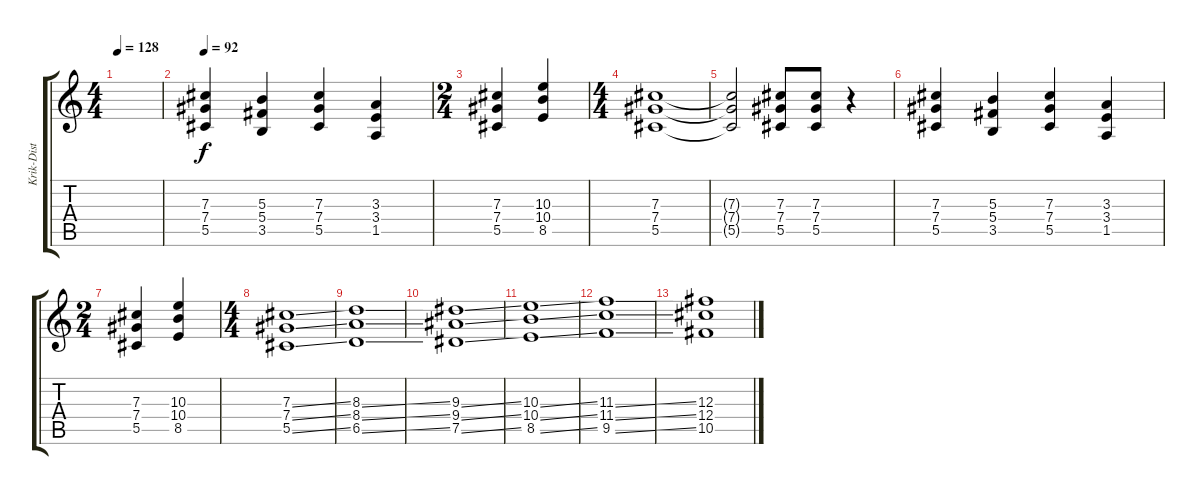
\track ("Krik-Dist" "Krik-Dist") {instrument distortionguitar}
\staff {score tabs}
\tuning (Eb4 Bb3 Gb3 Db3 Ab2 Eb2) {hide}
\ts (4 4)
\tempo 128
\clef g2
\ks c
|
\tempo 92
(7.3 7.4 5.5).4 (5.3 5.4 3.5).4 (7.3 7.4 5.5).4 (3.3 3.4 1.5).4 |
\ts (2 4)
(7.3 7.4 5.5).4 (10.3 10.4 8.5).4 |
\ts (4 4)
(7.3 7.4 5.5).1 |
(7.3{t} 7.4{t} 5.5{t}).2 (7.3 7.4 5.5).8 (7.3 7.4 5.5).8 r.4 |
(7.3 7.4 5.5).4 (5.3 5.4 3.5).4 (7.3 7.4 5.5).4 (3.3 3.4 1.5).4 |
\ts (2 4)
(7.3 7.4 5.5).4 (10.3 10.4 8.5).4 |
\ts (4 4)
(7.3{ss} 7.4{ss} 5.5{ss}).1 |
(8.3{ss} 8.4{ss} 6.5{ss}).1 |
(9.3{ss} 9.4{ss} 7.5{ss}).1 |
(10.3{ss} 10.4{ss} 8.5{ss}).1 |
(11.3{ss} 11.4{ss} 9.5{ss}).1 |
(12.3 12.4 10.5).1
